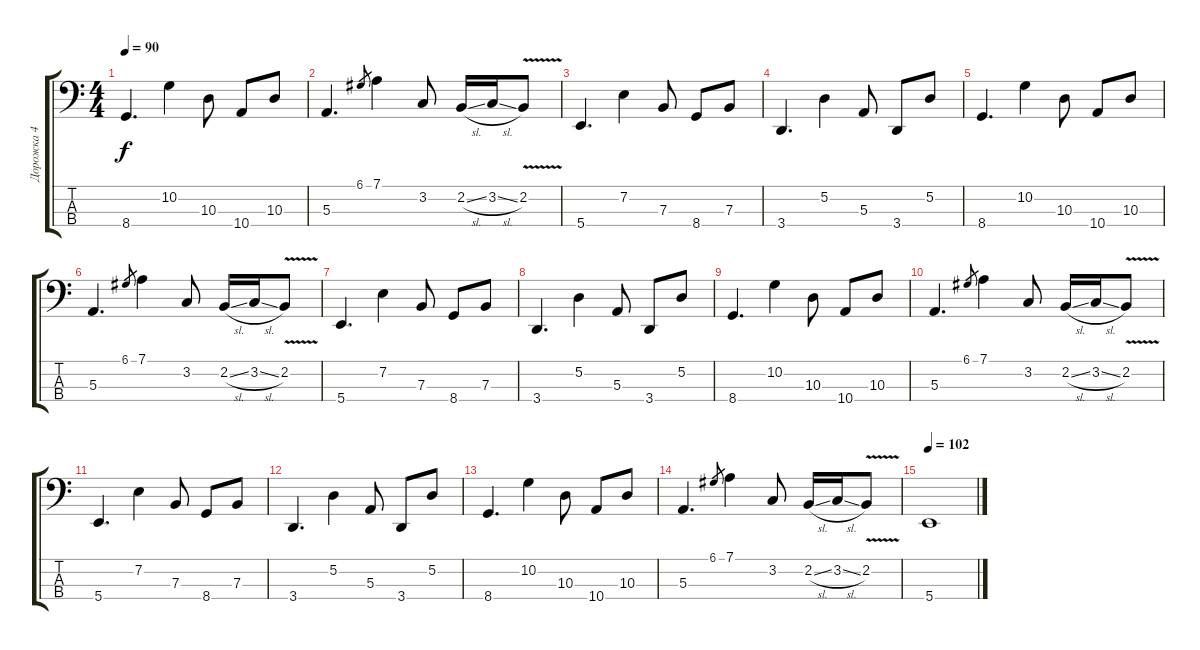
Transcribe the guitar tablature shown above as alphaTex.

\track ("Дорожка 4" "Дорожка 4") {instrument slapbass2}
\staff {score tabs}
\tuning (D2 A1 E1 B0) {hide}
\ts (4 4)
\tempo 90
\clef f4
\ks c
8.4.4{d dy f} 10.2.4 10.3.8 10.4.8 10.3.8 |
5.3.4{d} 6.1.8{gr} 7.1.4 3.2.8 2.2{sl}.16 3.2{sl}.16 2.2{v}.8 |
5.4.4{d} 7.2.4 7.3.8 8.4.8 7.3.8 |
3.4.4{d} 5.2.4 5.3.8 3.4.8 5.2.8 |
8.4.4{d} 10.2.4 10.3.8 10.4.8 10.3.8 |
5.3.4{d} 6.1.8{gr} 7.1.4 3.2.8 2.2{sl}.16 3.2{sl}.16 2.2{v}.8 |
5.4.4{d} 7.2.4 7.3.8 8.4.8 7.3.8 |
3.4.4{d} 5.2.4 5.3.8 3.4.8 5.2.8 |
8.4.4{d} 10.2.4 10.3.8 10.4.8 10.3.8 |
5.3.4{d} 6.1.8{gr} 7.1.4 3.2.8 2.2{sl}.16 3.2{sl}.16 2.2{v}.8 |
5.4.4{d} 7.2.4 7.3.8 8.4.8 7.3.8 |
3.4.4{d} 5.2.4 5.3.8 3.4.8 5.2.8 |
8.4.4{d} 10.2.4 10.3.8 10.4.8 10.3.8 |
5.3.4{d} 6.1.8{gr} 7.1.4 3.2.8 2.2{sl}.16 3.2{sl}.16 2.2{v}.8 |
\tempo 102
5.4.1
